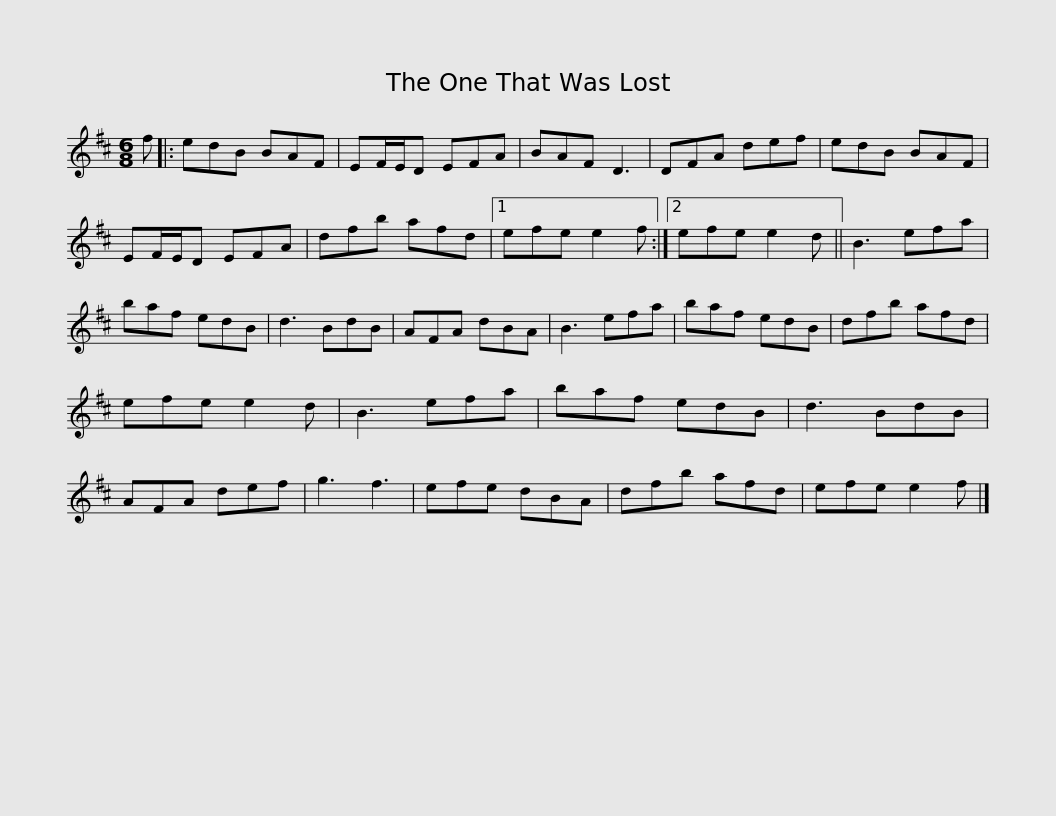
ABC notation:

X:1
L:1/8
M:6/8
I:linebreak $
K:D
V:1 treble
V:1
 f |: edB BAF | EF/E/D EFA | BAF D3 | DFA def | %5
 edB BAF | EF/E/D EFA | dfb afd |1$ efe e2 f :|2 efe e2 d || %10
 B3 efa | baf edB | d3 BdB | AFA dBA | B3 efa | %15
 baf edB |$ dfb afd | efe e2 d | B3 efa | baf edB | %20
 d3 BdB | AFA def | g3 f3 | efe dBA |$ dfb afd | %25
 efe e2 f |] %26
